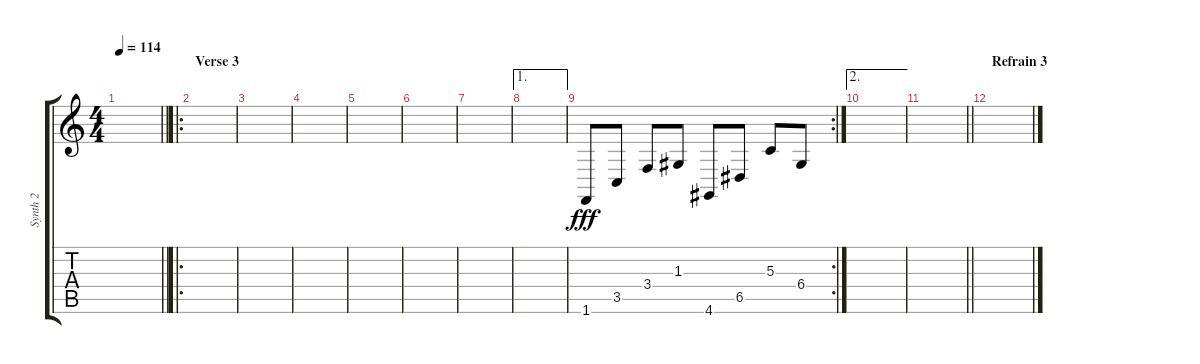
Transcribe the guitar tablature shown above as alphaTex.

\track ("Synth 2" "Synth 2") {instrument harpsichord}
\staff {score tabs}
\tuning (E4 B3 G3 D3 A2 E2) {hide}
\ts (4 4)
\tempo 114
\clef g2
\barLineRight lightlight
\ks c
|
\ro
\section ("" "Verse 3")
|
|
|
|
|
|
\ae 1
|
\rc 2
1.6.8{dy fff instrument harpsichord} 3.5.8 3.4.8 1.3.8 4.6.8 6.5.8 5.3.8 6.4.8 |
\ae 2
|
\barLineRight lightlight
|
\section ("" "Refrain 3")
